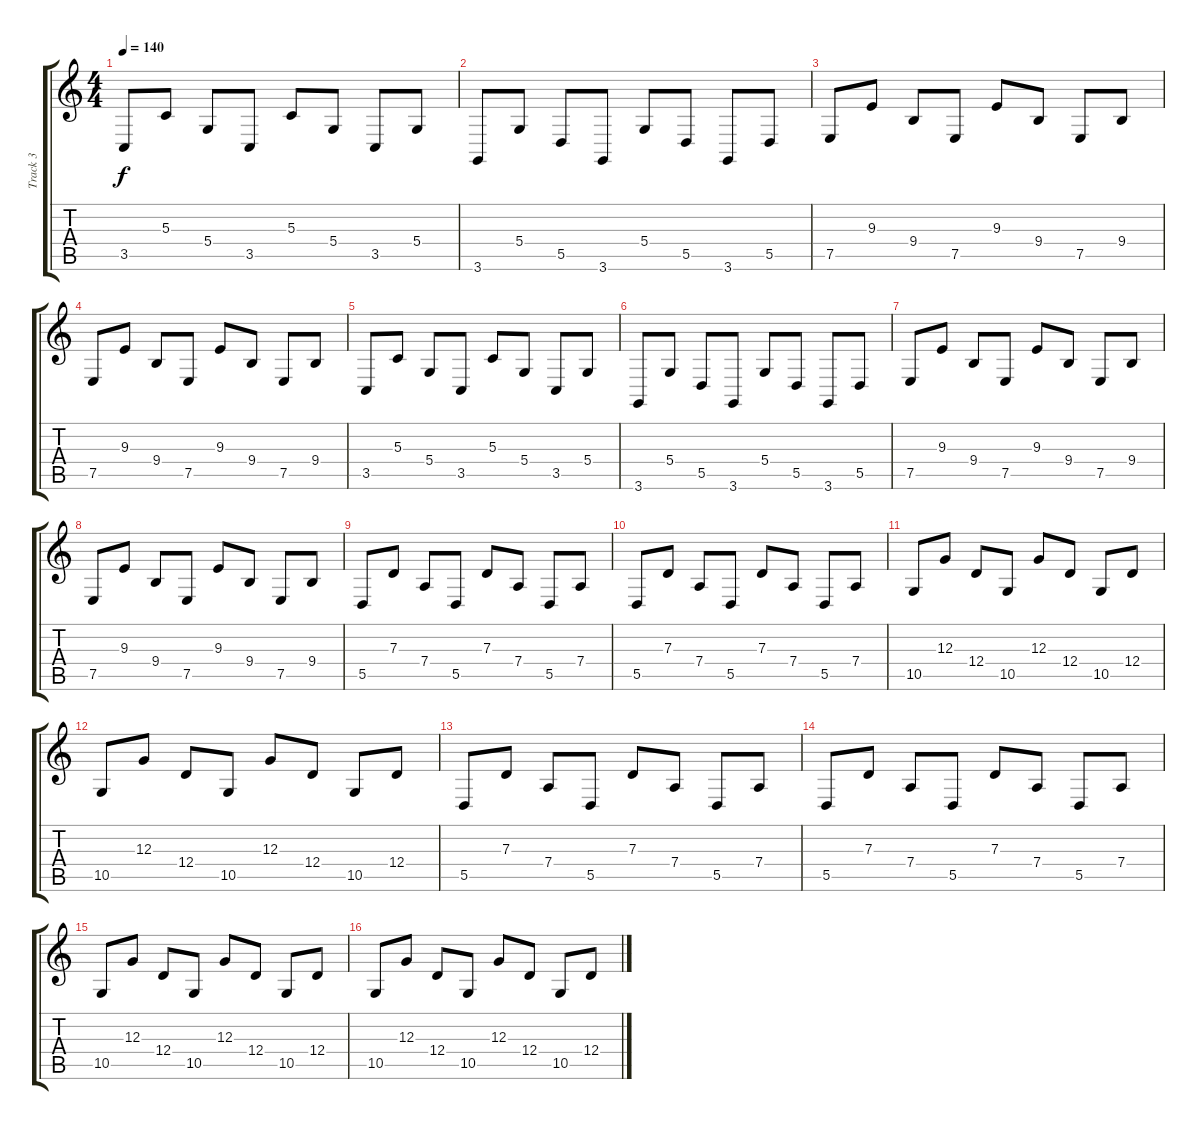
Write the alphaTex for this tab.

\track ("Track 3" "Track 3") {instrument lead1square}
\staff {score tabs}
\tuning (E4 B3 G3 D3 A2 E2) {hide}
\ts (4 4)
\tempo 140
\clef g2
\ks c
3.5.8{dy f} 5.3.8 5.4.8 3.5.8 5.3.8 5.4.8 3.5.8 5.4.8 |
3.6.8 5.4.8 5.5.8 3.6.8 5.4.8 5.5.8 3.6.8 5.5.8 |
7.5.8 9.3.8 9.4.8 7.5.8 9.3.8 9.4.8 7.5.8 9.4.8 |
7.5.8 9.3.8 9.4.8 7.5.8 9.3.8 9.4.8 7.5.8 9.4.8 |
3.5.8 5.3.8 5.4.8 3.5.8 5.3.8 5.4.8 3.5.8 5.4.8 |
3.6.8 5.4.8 5.5.8 3.6.8 5.4.8 5.5.8 3.6.8 5.5.8 |
7.5.8 9.3.8 9.4.8 7.5.8 9.3.8 9.4.8 7.5.8 9.4.8 |
7.5.8 9.3.8 9.4.8 7.5.8 9.3.8 9.4.8 7.5.8 9.4.8 |
5.5.8 7.3.8 7.4.8 5.5.8 7.3.8 7.4.8 5.5.8 7.4.8 |
5.5.8 7.3.8 7.4.8 5.5.8 7.3.8 7.4.8 5.5.8 7.4.8 |
10.5.8 12.3.8 12.4.8 10.5.8 12.3.8 12.4.8 10.5.8 12.4.8 |
10.5.8 12.3.8 12.4.8 10.5.8 12.3.8 12.4.8 10.5.8 12.4.8 |
5.5.8 7.3.8 7.4.8 5.5.8 7.3.8 7.4.8 5.5.8 7.4.8 |
5.5.8 7.3.8 7.4.8 5.5.8 7.3.8 7.4.8 5.5.8 7.4.8 |
10.5.8 12.3.8 12.4.8 10.5.8 12.3.8 12.4.8 10.5.8 12.4.8 |
10.5.8 12.3.8 12.4.8 10.5.8 12.3.8 12.4.8 10.5.8 12.4.8
